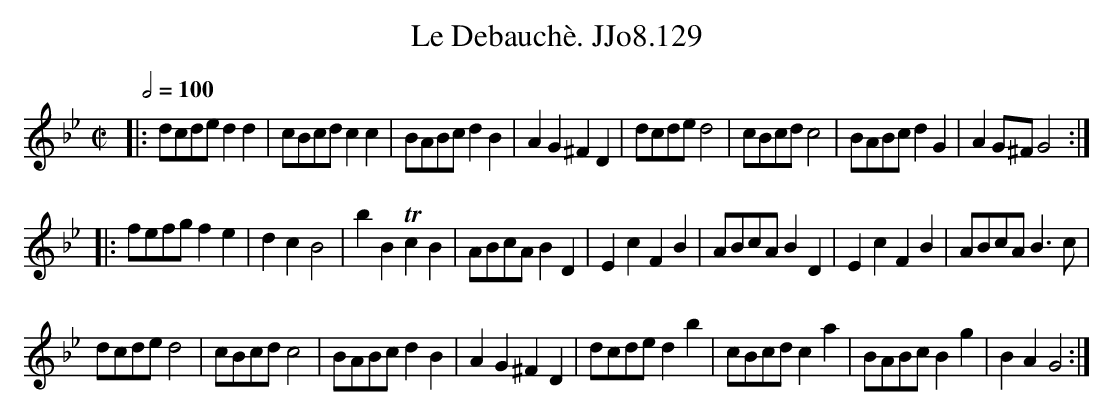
X:1
T:Debauchè. JJo8.129, Le
M:C|
L:1/8
Q:1/2=100
K:Bb
|:dcded2d2|cBcdc2c2|BABcd2B2|A2G2^F2D2|dcded4|cBcdc4|BABcd2G2|A2G^FG4:|
|:fefgf2e2|d2c2B4|b2B2Tc2B2|ABcAB2D2|E2c2F2B2|ABcAB2D2|E2c2F2B2|ABcAB3c|
dcded4|cBcdc4|BABcd2B2|A2G2^F2D2|dcded2b2|cBcdc2a2|BABcB2g2|B2A2G4:|
